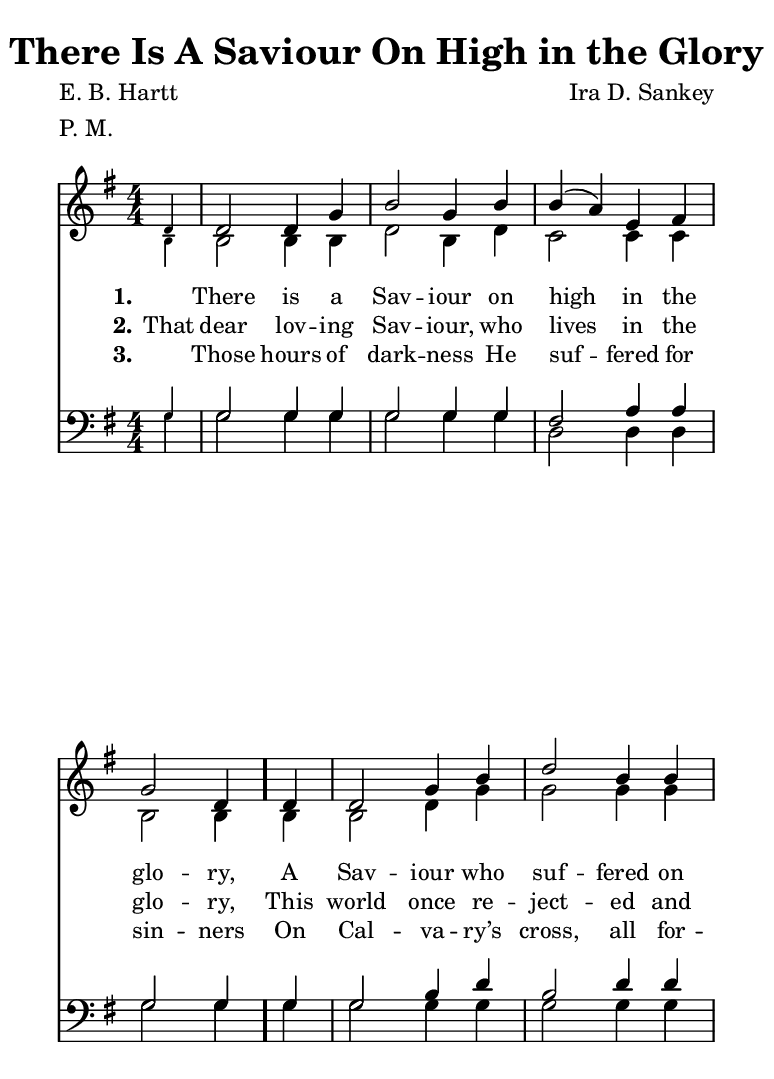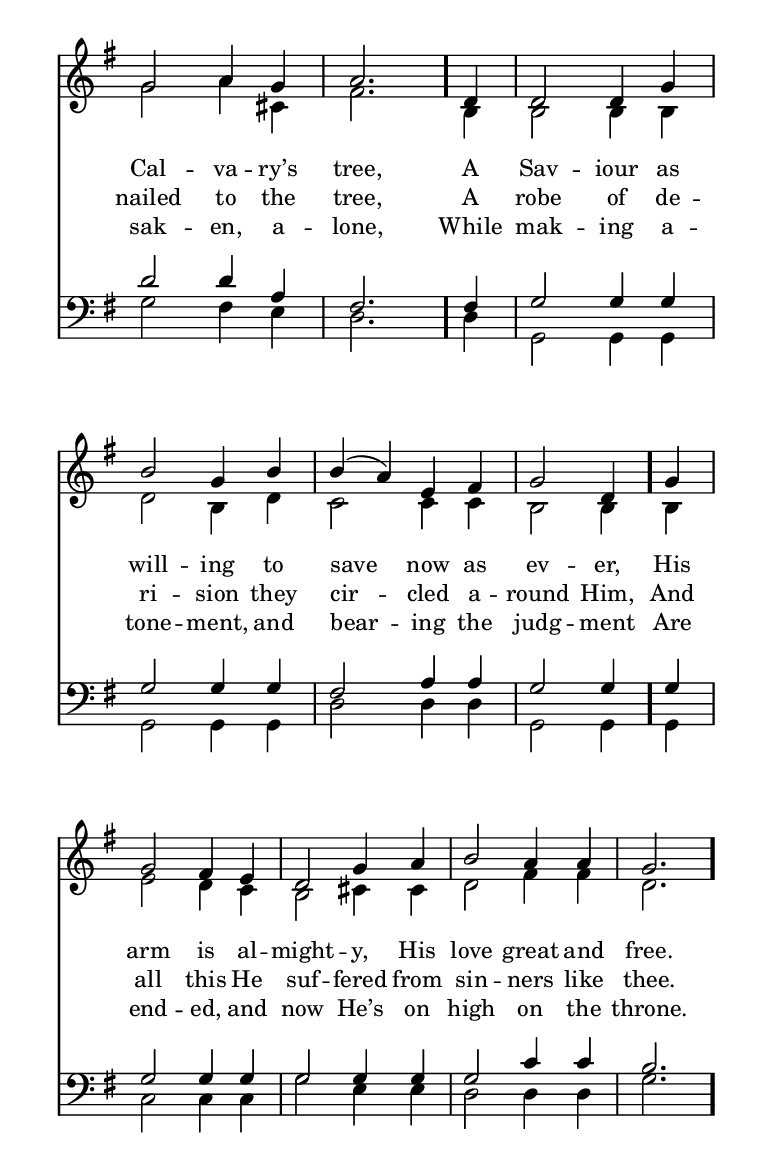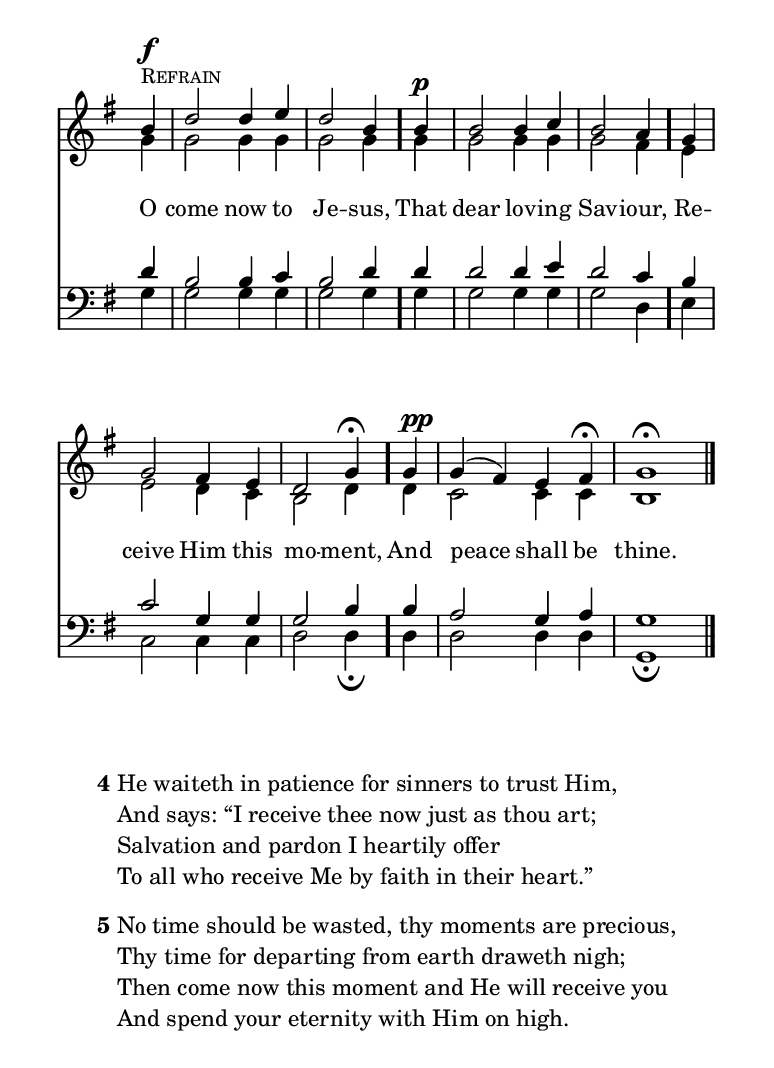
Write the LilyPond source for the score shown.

\include "common/global.ily"
\paper {
  \include "common/paper.ily"
  ragged-last-bottom = ##t
  systems-per-page = #(cond (is-eogsized 4) (#t #f))
  system-count = #(cond (is-eogsized 5) (#t #f))
}

\header{
  hymnnumber = "124"
  title = "There Is A Saviour On High in the Glory"
  tunename = ""
  meter = "P. M."
  poet = "E. B. Hartt"
  composer = "Ira D. Sankey"
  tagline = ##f
}

ta = { \tempo 4=120 }
tb = { \tempo 4=60 }

global = {
  \include "common/overrides.ily"
  \override Staff.TimeSignature.style = #'numbered
  \time 4/4
  \override Score.MetronomeMark.transparent = ##t % hide all fermata changes too
  \key g \major
  \ta
  \partial 4
  \autoBeamOff
}

notesSoprano = {
\global
\relative c' {

  \once \override NoteHead.font-size = #-4 d4 |
  d2 d4 g | b2 g4 b | b( a) e fis | g2 d4
  d4 | d2 g4 b | d2 b4 b | g2 a4 g | a2.
  d,4 | d2 d4 g | b2 g4 b | b( a) e fis | g2 d4
  g4 | g2 fis4 e | d2 g4 a | b2 a4 a | g2.

  << s^\markup { \small \caps "Refrain" } % TODO arrange REFRAIN and dynamic forte appropriately
  { b4^\markup \dynamic f | d2 d4 e d2 b4 } >>
  b^\markup \dynamic p | b2 b4 c | b2 a4
  g4 | g2 fis4 e | d2 \tb g4 \fermata \ta
  g4^\markup \dynamic pp | g( fis) e \tb fis \fermata | g1 \fermata \ta |

  \bar "|."

}
}

notesAlto = {
\global
\relative e' {

  \once \override NoteHead.font-size = #-4 b4 |
  b2 b4 b | d2 b4 d | c2 c4 c | b2 b4
  b4 | b2 d4 g | g2 g4 g | g2 a4 cis, | fis2.
  b,4 | b2 b4 b | d2 b4 d | c2 c4 c | b2 b4
  b4 | e2 d4 c | b2 cis4 cis | d2 fis4 fis | d2.

  g4 | g2 g4 g | g2 g4
  g | g2 g4 g | g2 fis4
  e4 | e2 d4 c | b2 d4
  d4 | c2 c4 c | b1 |

}
}

notesTenor = {
\global
\relative a {

  \once \override NoteHead.font-size = #-4 g4 |
  g2 g4 g | g2 g4 g | fis2 a4 a | g2 g4
  g4 | g2 b4 d | b2 d4 d | d2 d4 a | fis2.
  fis4 | g2 g4 g | g2 g4 g | fis2 a4 a | g2 g4
  g4 | g2 g4 g | g2 g4 g | g2 c4 c | b2.

  d4 | b2 b4 c | b2 d4
  d | d2 d4 e | d2 c4
  b4 | c2 g4 g | g2 b4
  b4 | a2 g4 a | g1 |
}
}

notesBass = {
\global
\relative f {

  \once \override NoteHead.font-size = #-4 g4 |
  g2 g4 g | g2 g4 g | d2 d4 d4 | g2 g4
  g4 | g2 g4 g | g2 g4 g | g2 fis4 e | d2.
  d4 | g,2 g4 g | g2 g4 g | d'2 d4 d | g,2 g4
  g4 | c2 c4 c | g'2 e4 e | d2 d4 d | g2.

  g4 | g2 g4 g | g2 g4
  g | g2 g4 g | g2 d4
  e4 | c2 c4 c | d2 d4 \fermata
  d4 | d2 d4 d | g,1 \fermata |

}
}

Refrain = \lyricmode {

O come now to Je -- sus, \bar "."
That dear lov -- ing Sav -- iour, \bar "."
Re -- ceive Him this mo -- ment, \bar "."
And peace shall be thine. \bar "."

}

wordsA = \lyricmode {
\set stanza = "1."

"" There is a Sav -- iour on high in the glo -- ry, \bar "."
A Sav -- iour who suf -- fered on Cal -- va -- ry’s tree, \bar "."
A Sav -- iour as will -- ing to save now as ev -- er, \bar "."
His arm is al -- might -- y, His love great and free. \bar "."

}

wordsB = \lyricmode {
\set stanza = "2."

That dear lov -- ing Sav -- iour, who lives in the glo -- ry,
This world once re -- ject -- ed and nailed to the tree,
A robe of de -- ri -- sion they cir -- cled a -- round Him,
And all this He suf -- fered from sin -- ners like thee.

\Refrain

}

wordsC = \lyricmode {
\set stanza = "3."

"" Those hours of dark -- ness He suf -- fered for sin -- ners
On Cal -- va -- ry’s cross, all for -- sak -- en, a -- lone,
While mak -- ing a -- tone -- ment, and bear -- ing the judg -- ment
Are end -- ed, and now He’s on high on the throne.

}

wordsD = \markuplist {

\line { He waiteth in patience for sinners to trust Him, }
\line { And says: “I receive thee now just as thou art; }
\line { Salvation and pardon I heartily offer }
\line { To all who receive Me by faith in their heart.” }

}

wordsE = \markuplist {

\line { No time should be wasted, thy moments are precious, }
\line { Thy time for departing from earth draweth nigh; }
\line { Then come now this moment and He will receive you }
\line { And spend your eternity with Him on high. }

}

\score {
  \context ChoirStaff <<
    \context Staff = upper <<
      \set ChoirStaff.systemStartDelimiter = #'SystemStartBar
      \context Voice  = sopranos { \voiceOne << \notesSoprano >> }
      \context Voice  = altos { \voiceTwo << \notesAlto >> }
      \context Lyrics = one   \lyricsto sopranos \wordsA
      \context Lyrics = two   \lyricsto sopranos \wordsB
      \context Lyrics = three \lyricsto sopranos \wordsC
    >>
    \context Staff = men <<
      \clef bass
      \context Voice  = tenors { \voiceOne << \notesTenor >> }
      \context Voice  = basses { \voiceTwo << \notesBass >> }
    >>
  >>
  \layout {
    \include "common/layout.ily"
  }
  \midi{
    \include "common/midi.ily"
  }
}

\noPageBreak

\markup { \fill-line { \column {
  \line{ \bold 4 \column { \wordsD } } \combine \null \vspace #0.4
  \line{ \bold 5 \column { \wordsE } } \combine \null \vspace #0.4
} } }

\version "2.19.49"  % necessary for upgrading to future LilyPond versions.

% vi:set et ts=2 sw=2 ai nocindent syntax=lilypond:
